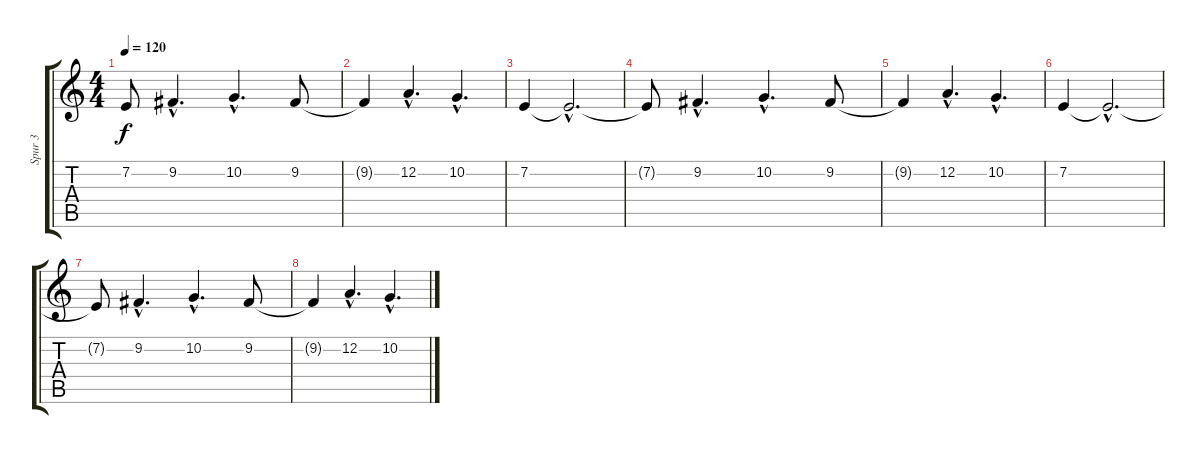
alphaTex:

\track ("Spur 3" "Spur 3") {instrument violin}
\staff {score tabs}
\tuning (D4 A3 F3 C3 G2 D2) {hide}
\ts (4 4)
\tempo 120
\clef g2
\ks c
7.2{t}.8{dy f} 9.2{hac}.4{d} 10.2{hac}.4{d} 9.2.8 |
9.2{t}.4 12.2{hac}.4{d} 10.2{hac}.4{d} |
7.2.4 7.2{hac t}.2{d} |
7.2{t}.8 9.2{hac}.4{d} 10.2{hac}.4{d} 9.2.8 |
9.2{t}.4 12.2{hac}.4{d} 10.2{hac}.4{d} |
7.2.4 7.2{hac t}.2{d} |
7.2{t}.8 9.2{hac}.4{d} 10.2{hac}.4{d} 9.2.8 |
9.2{t}.4 12.2{hac}.4{d} 10.2{hac}.4{d}
